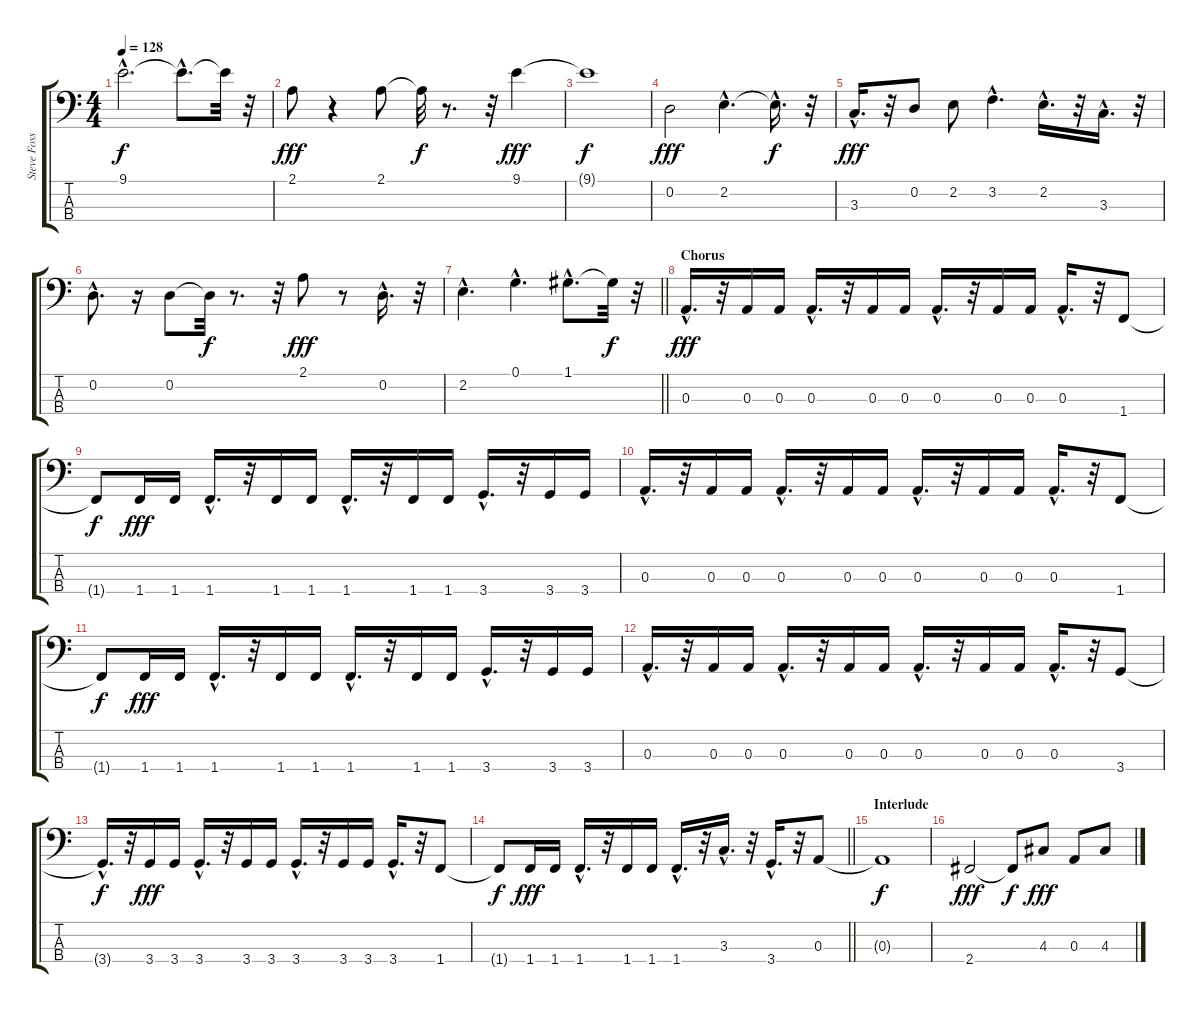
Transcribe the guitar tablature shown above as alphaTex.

\track ("Steve Fossen" "Steve Foss") {instrument electricbassfinger}
\staff {score tabs}
\tuning (G2 D2 A1 E1) {hide}
\ts (4 4)
\tempo 128
\clef f4
\ks c
9.1{hac t}.2{d dy f} 9.1{hac t}.8{d} 9.1{t}.32 r.32 |
2.1.8{dy fff} r.4 2.1.8 2.1{t}.32{dy f} r.8{d} r.32 9.1.4{dy fff} |
9.1{t}.1{dy f} |
0.2.2{dy fff} 2.2{hac}.4{d} 2.2{hac t}.16{d dy f} r.32 |
3.3{hac}.16{d dy fff} r.32 0.2.8 2.2.8 3.2{hac}.4{d} 2.2{hac}.16{d} r.32 3.3{hac}.16{d} r.32 |
0.2{hac}.8{d} r.16 0.2.8 0.2{t}.32{dy f} r.8{d} r.32 2.1.8{dy fff} r.8 0.2{hac}.16{d} r.32 |
\barLineRight lightlight
2.2{hac}.4{d} 0.1{hac}.4{d} 1.1{hac}.8{d} 1.1{t}.32{dy f} r.32 |
\section ("" "Chorus")
0.3{hac}.16{d dy fff} r.32 0.3.16 0.3.16 0.3{hac}.16{d} r.32 0.3.16 0.3.16 0.3{hac}.16{d} r.32 0.3.16 0.3.16 0.3{hac}.16{d} r.32 1.4.8 |
1.4{t}.8{dy f} 1.4.16{dy fff} 1.4.16 1.4{hac}.16{d} r.32 1.4.16 1.4.16 1.4{hac}.16{d} r.32 1.4.16 1.4.16 3.4{hac}.16{d} r.32 3.4.16 3.4.16 |
0.3{hac}.16{d} r.32 0.3.16 0.3.16 0.3{hac}.16{d} r.32 0.3.16 0.3.16 0.3{hac}.16{d} r.32 0.3.16 0.3.16 0.3{hac}.16{d} r.32 1.4.8 |
1.4{t}.8{dy f} 1.4.16{dy fff} 1.4.16 1.4{hac}.16{d} r.32 1.4.16 1.4.16 1.4{hac}.16{d} r.32 1.4.16 1.4.16 3.4{hac}.16{d} r.32 3.4.16 3.4.16 |
0.3{hac}.16{d} r.32 0.3.16 0.3.16 0.3{hac}.16{d} r.32 0.3.16 0.3.16 0.3{hac}.16{d} r.32 0.3.16 0.3.16 0.3{hac}.16{d} r.32 3.4.8 |
3.4{hac t}.16{d dy f} r.32 3.4.16{dy fff} 3.4.16 3.4{hac}.16{d} r.32 3.4.16 3.4.16 3.4{hac}.16{d} r.32 3.4.16 3.4.16 3.4{hac}.16{d} r.32 1.4.8 |
\barLineRight lightlight
1.4{t}.8{dy f} 1.4.16{dy fff} 1.4.16 1.4{hac}.16{d} r.32 1.4.16 1.4.16 1.4{hac}.16{d} r.32 3.3{hac}.16{d} r.32 3.4{hac}.16{d} r.32 0.3.8 |
\section ("" "Interlude")
0.3{t}.1{dy f} |
2.4.2{dy fff} 2.4{t}.8{dy f} 4.3.8{dy fff} 0.3.8 4.3.8
